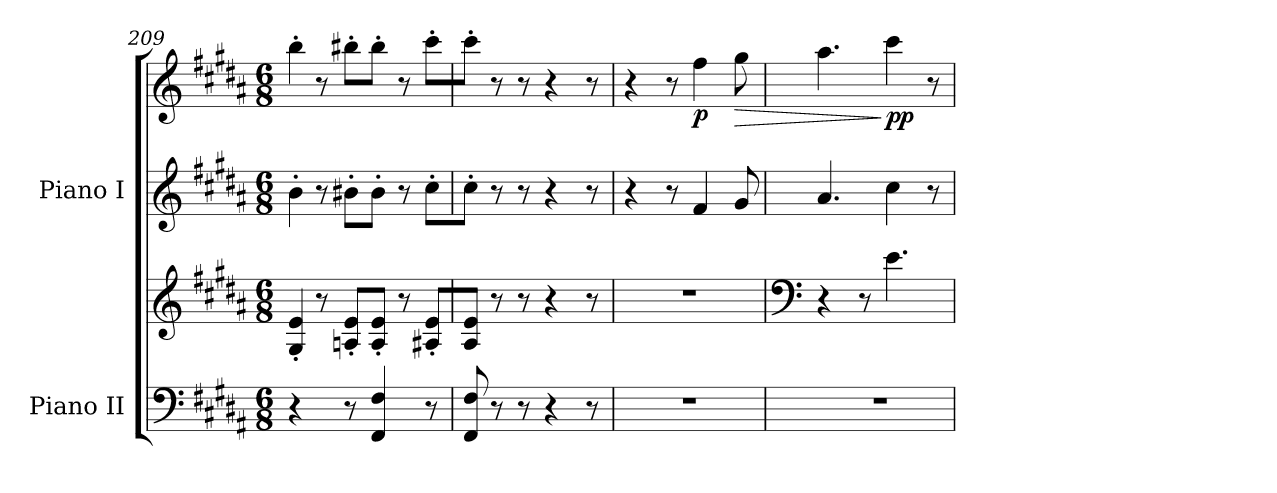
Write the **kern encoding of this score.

**kern	**kern	**kern	**kern	**dynam
*part2	*part2	*part1	*part1	*part1
*staff4	*staff3	*staff2	*staff1	*staff1/2
*I"Piano II	*	*I"Piano I	*	*
*I'Pno. II	*	*I'Pno. I	*	*
*clefF4	*clefG2	*clefG2	*clefG2	*
*k[f#c#g#d#a#]	*k[f#c#g#d#a#]	*k[f#c#g#d#a#]	*k[f#c#g#d#a#]	*
*M6/8	*M6/8	*M6/8	*M6/8	*
=209	=209	=209	=209	=209
4r	8G#/' 8e/'J	8b'\J	8bb'\J	.
.	8r	8r	8r	.
8r	8An/' 8e/'L	8b#X'\L	8bb#X'\L	.
4FF#/ 4F#/	8A/' 8e/'J	8b#'\J	8bb#'\J	.
.	8r	8r	8r	.
8r	8A#X/' 8e/'L	8cc#'\L	8ccc#'\L	.
=210	=210	=210	=210	=210
8FF#/ 8F#/	8A#/ 8e/J	8cc#'\J	8ccc#'\J	.
8r	8r	8r	8r	.
8r	8r	8r	8r	.
4r	4r	4r	4r	.
8r	8r	8r	8r	.
!!LO:PB:g=z
=211	=211	=211	=211	=211
2.r	2.r	4r	4r	.
.	.	8r	8r	.
!	!	!	!	!LO:DY:b
.	.	4f#/	4ff#\	p
!	!	!	!	!LO:HP:b
.	.	8g#/	8gg#\	>
=212	=212	=212	=212	=212
*	*clefF4	*	*	*
2.r	4r	4.a#/	4.aa#\	.
.	8r	.	.	.
!	!	!	!	!LO:DY:n=1:b
.	4.e\	4cc#\	4ccc#\	] pp
.	.	8r	8r	.
=	=	=	=	=
*-	*-	*-	*-	*-
